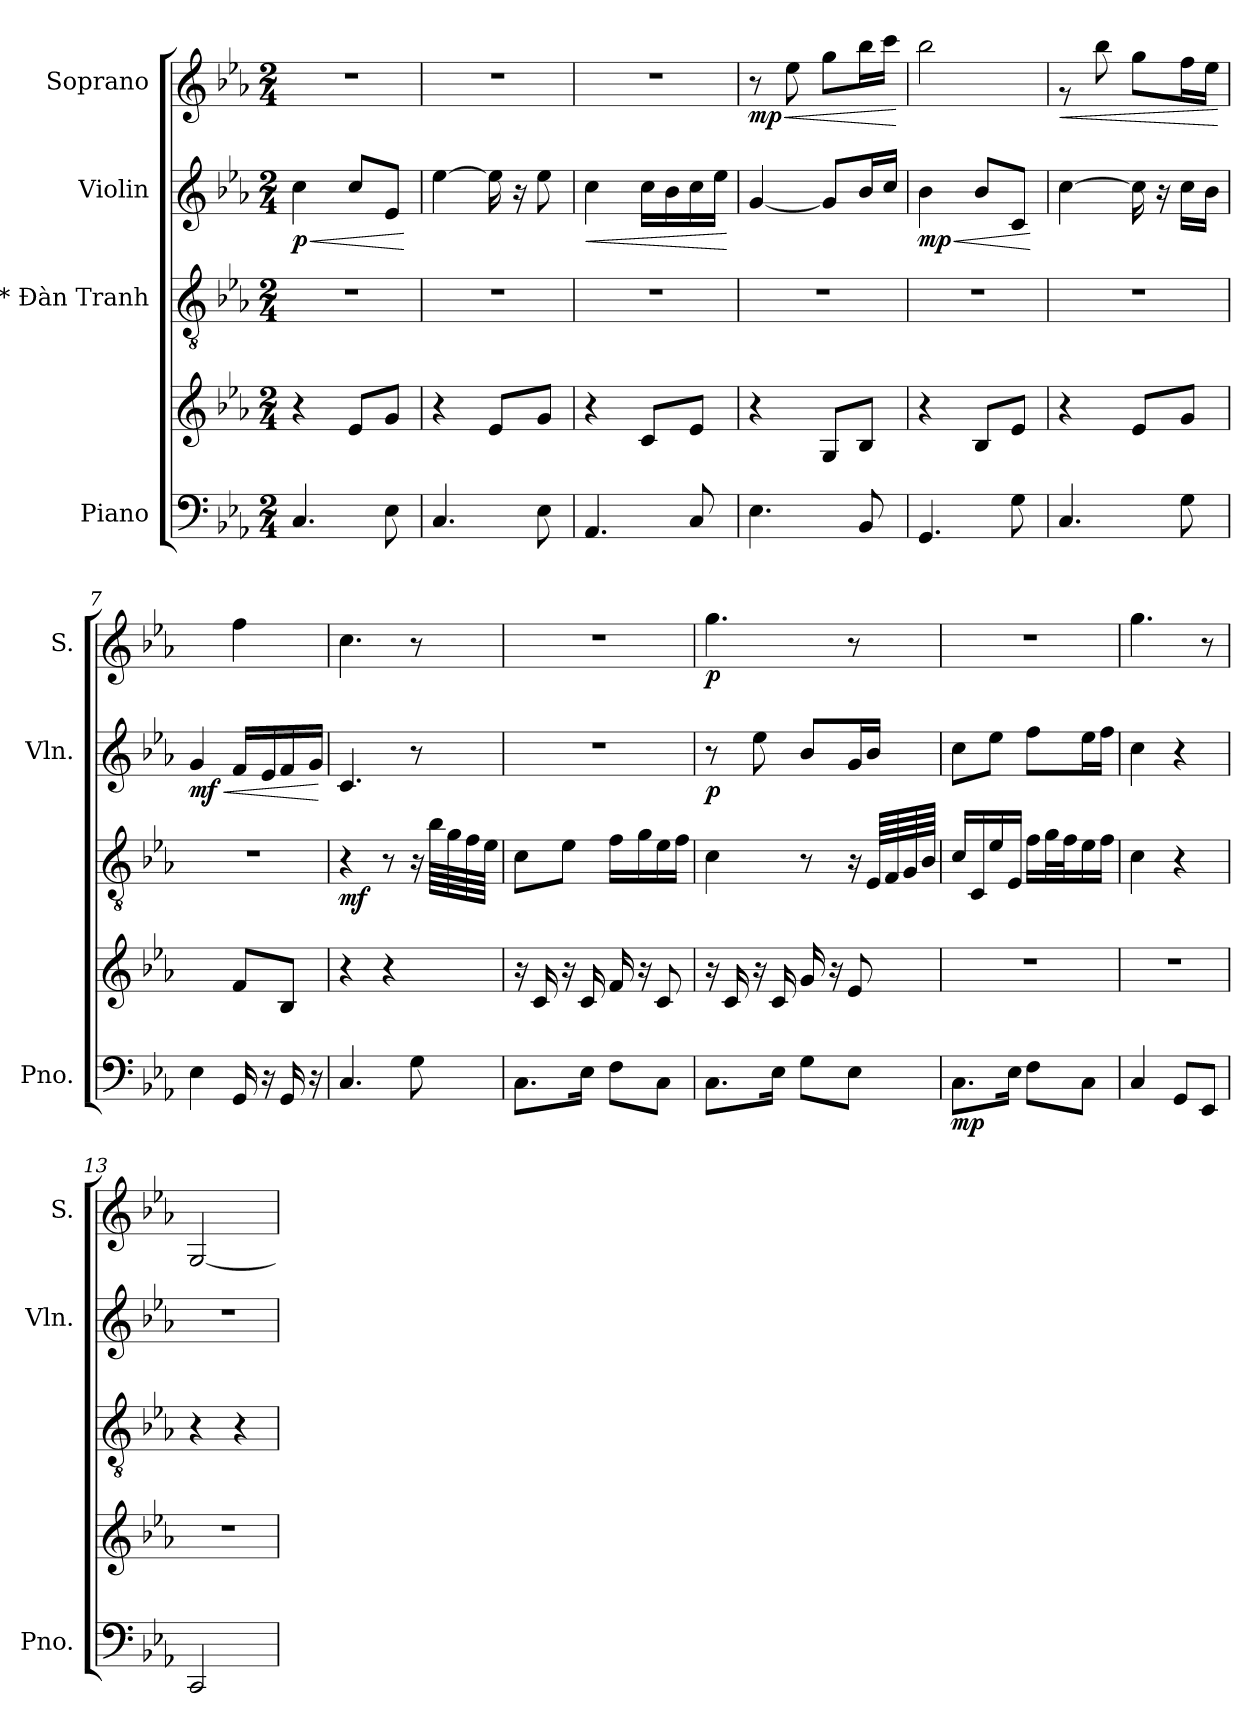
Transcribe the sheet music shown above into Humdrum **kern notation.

**kern	**kern	**dynam	**kern	**dynam	**kern	**dynam	**kern	**dynam
*part4	*part4	*part4	*part3	*part3	*part2	*part2	*part1	*part1
*staff5	*staff4	*staff4/5	*staff3	*staff3	*staff2	*staff2	*staff1	*staff1
*I"Piano	*	*	*I"* Đàn Tranh	*	*I"Violin	*	*I"Soprano	*
*I'Pno.	*	*	*	*	*I'Vln.	*	*I'S.	*
*clefF4	*clefG2	*	*clefGv2	*	*clefG2	*	*clefG2	*
*k[b-e-a-]	*k[b-e-a-]	*	*k[b-e-a-]	*	*k[b-e-a-]	*	*k[b-e-a-]	*
*M2/4	*M2/4	*	*M2/4	*	*M2/4	*	*M2/4	*
*MM45	*MM45	*	*MM45	*	*MM45	*	*MM45	*
=1	=1	=1	=1	=1	=1	=1	=1	=1
!	!	!LO:DY:b=2	!	!	!	!LO:HP:b	!	!
!	!	!LO:DY:n=1:b	!	!	!	!LO:DY:n=1:b	!	!
4.C/	4r	mp mp	2r	.	4cc\	< p	2r	.
.	8e-/L	.	.	.	8cc/L	.	.	.
8E-\	8g/J	.	.	.	8e-/J	.	.	.
.	.	.	.	.	.	[	.	.
=2	=2	=2	=2	=2	=2	=2	=2	=2
4.C/	4r	.	2r	.	[4ee-\	.	2r	.
.	8e-/L	.	.	.	16ee-\]	.	.	.
.	.	.	.	.	16r	.	.	.
8E-\	8g/J	.	.	.	8ee-\	.	.	.
=3	=3	=3	=3	=3	=3	=3	=3	=3
!	!	!	!	!	!	!LO:HP:b	!	!
4.AA-/	4r	.	2r	.	4cc\	<	2r	.
.	8c/L	.	.	.	16cc\LL	.	.	.
.	.	.	.	.	16b-\	.	.	.
8C/	8e-/J	.	.	.	16cc\	.	.	.
.	.	.	.	.	16ee-\JJ	.	.	.
.	.	.	.	.	.	[	.	.
=4	=4	=4	=4	=4	=4	=4	=4	=4
!	!	!	!	!	!	!	!	!LO:HP:b
!	!	!	!	!	!	!	!	!LO:DY:n=1:b
4.E-\	4r	.	2r	.	[4g/	.	8r	< mp
.	.	.	.	.	.	.	8ee-\	.
.	8G/L	.	.	.	8g/L]	.	8gg\L	.
8BB-/	8B-/J	.	.	.	16b-/L	.	16bb-\L	.
.	.	.	.	.	16cc/JJ	.	16ccc\JJ	.
.	.	.	.	.	.	.	.	[
=5	=5	=5	=5	=5	=5	=5	=5	=5
!	!	!LO:DY:b=2	!	!	!	!LO:HP:b	!	!
!	!	!LO:DY:n=1:b	!	!	!	!LO:DY:n=1:b	!	!
4.GG/	4r	mf mf	2r	.	4b-\	< mp	2bb-\	.
.	8B-/L	.	.	.	8b-/L	.	.	.
8G\	8e-/J	.	.	.	8c/J	.	.	.
.	.	.	.	.	.	[	.	.
=6	=6	=6	=6	=6	=6	=6	=6	=6
!	!	!	!	!	!	!	!	!LO:HP:b
4.C/	4r	.	2r	.	[4cc\	.	8rg	<
.	.	.	.	.	.	.	8bb-\	.
.	8e-/L	.	.	.	16cc\]	.	8gg\L	.
.	.	.	.	.	16r	.	.	.
8G\	8g/J	.	.	.	16cc\LL	.	16ff\L	.
.	.	.	.	.	16b-\JJ	.	16ee-\JJ	.
.	.	.	.	.	.	.	.	[
!!LO:LB:g=z
=7	=7	=7	=7	=7	=7	=7	=7	=7
!	!	!	!	!	!	!LO:HP:b	!	!
!	!	!	!	!	!	!LO:DY:n=1:b	!	!
4E-\	4b-\yy	.	2r	.	4g/	< mf	4gg\yy	.
16GG/	8f/L	.	.	.	16f/LL	.	4ff\	.
16r	.	.	.	.	16e-/	.	.	.
16GG/	8B-/J	.	.	.	16f/	.	.	.
16r	.	.	.	.	16g/JJ	.	.	.
.	.	.	.	.	.	[	.	.
=8	=8	=8	=8	=8	=8	=8	=8	=8
!	!	!	!	!LO:DY:b	!	!	!	!
4.C/	4r	.	4r	mf	4.c/	.	4.cc\	.
.	4r	.	8r	.	.	.	.	.
8G\	.	.	16r	.	8r	.	8r	.
.	.	.	64b-\LLLL	.	.	.	.	.
.	.	.	64g\	.	.	.	.	.
.	.	.	64f\	.	.	.	.	.
.	.	.	64e-\JJJJ	.	.	.	.	.
=9	=9	=9	=9	=9	=9	=9	=9	=9
!	!	!LO:DY:b=2	!	!	!	!	!	!
!	!	!LO:DY:n=1:b	!	!	!	!	!	!
8.C\L	16r	mp mp	8c\L	.	2r	.	2r	.
.	16c/	.	.	.	.	.	.	.
.	16r	.	8e-\J	.	.	.	.	.
16E-\Jk	16c/	.	.	.	.	.	.	.
8F\L	16f/	.	16f\LL	.	.	.	.	.
.	16r	.	16g\	.	.	.	.	.
8C\J	8c/	.	16e-\	.	.	.	.	.
.	.	.	16f\JJ	.	.	.	.	.
=10	=10	=10	=10	=10	=10	=10	=10	=10
!	!	!LO:DY:b=2	!	!	!	!	!	!
!	!	!LO:DY:n=1:b	!	!	!	!LO:DY:b	!	!LO:DY:b
8.C\L	16r	mf mf	4c\	.	8r	p	4.gg\	p
.	16c/	.	.	.	.	.	.	.
.	16r	.	.	.	8ee-\	.	.	.
16E-\Jk	16c/	.	.	.	.	.	.	.
8G\L	16g/	.	8r	.	8b-/L	.	.	.
.	16r	.	.	.	.	.	.	.
8E-\J	8e-/	.	16r	.	16g/L	.	8r	.
.	.	.	64E-/LLLL	.	16b-/JJ	.	.	.
.	.	.	64F/	.	.	.	.	.
.	.	.	64G/	.	.	.	.	.
.	.	.	64B-/JJJJ	.	.	.	.	.
!!LO:PB:g=z
=11	=11	=11	=11	=11	=11	=11	=11	=11
!	!	!LO:DY:b=2	!	!	!	!	!	!
8.C\L	2r	mp	16c/LL	.	8cc\L	.	2r	.
.	.	.	16C/	.	.	.	.	.
.	.	.	16e-/	.	8ee-\J	.	.	.
16E-\Jk	.	.	16E-/JJ	.	.	.	.	.
8F\L	.	.	16f\LL	.	8ff\L	.	.	.
.	.	.	32g\L	.	.	.	.	.
.	.	.	32f\J	.	.	.	.	.
8C\J	.	.	16e-\	.	16ee-\L	.	.	.
.	.	.	16f\JJ	.	16ff\JJ	.	.	.
=12	=12	=12	=12	=12	=12	=12	=12	=12
4C/	2r	.	4c\	.	4cc\	.	4.gg\	.
8GG/L	.	.	4r	.	4r	.	.	.
8EE-/J	.	.	.	.	.	.	8r	.
=13	=13	=13	=13	=13	=13	=13	=13	=13
2CC/	2r	.	4r	.	2r	.	[2G/	.
.	.	.	4r	.	.	.	.	.
=	=	=	=	=	=	=	=	=
*-	*-	*-	*-	*-	*-	*-	*-	*-
